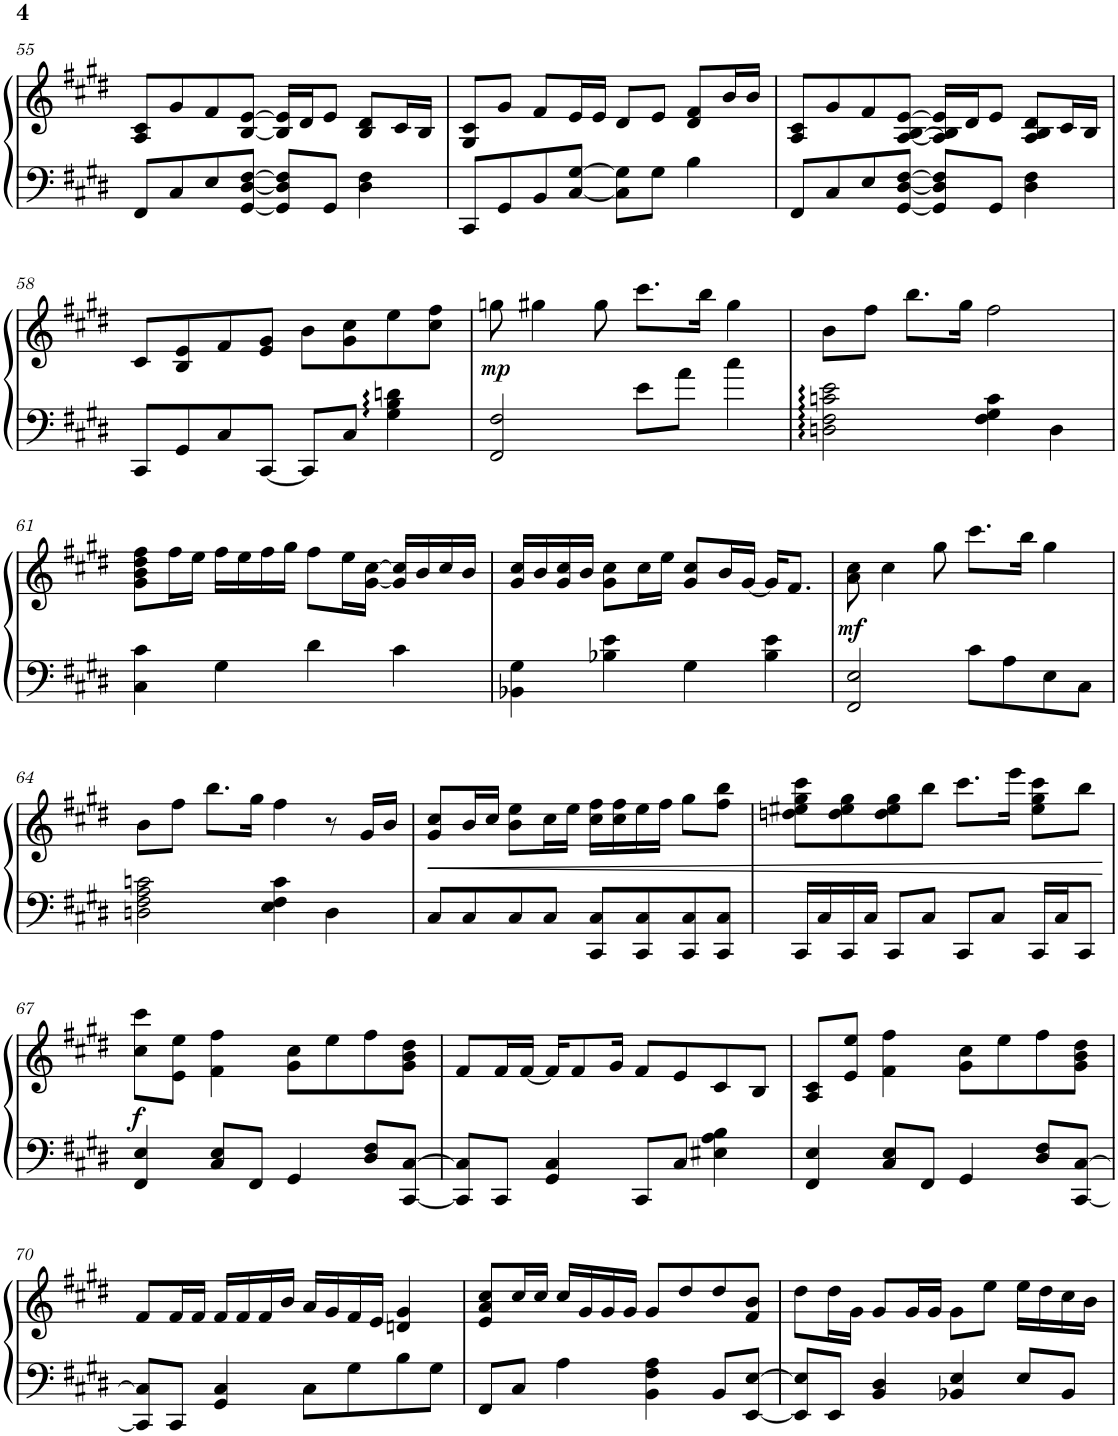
**kern	**kern	**dynam
*part1	*part1	*part1
*staff2	*staff1	*staff1/2
*I"Grand Piano	*	*
*I'Pno.	*	*
!!LO:PB:g=z
*clefF4	*clefG2	*
*k[f#c#g#d#]	*k[f#c#g#d#]	*
*M4/4	*M4/4	*
=55	=55	=55
8FF#/L	8A/ 8c#/L	.
8C#/	8g#/	.
8E/	8f#/	.
[8GG#/ [8D#/ [8F#/J	[8B/ [8e/J	.
8GG#/] 8D#/] 8F#/]L	16B/] 16e/]LL	.
.	16d#/J	.
8GG#/J	8e/J	.
4D#\ 4F#\	8B/ 8d#/L	.
.	16c#/L	.
.	16B/JJ	.
=56	=56	=56
8CC#/L	8G#/ 8c#/L	.
8GG#/	8g#/J	.
8BB/	8f#/L	.
[8C#/ [8G#/J	16e/L	.
.	16e/JJ	.
8C#\] 8G#\]L	8d#/L	.
8G#\J	8e/J	.
4B\	8d#/ 8f#/L	.
.	16b/L	.
.	16b/JJ	.
=57	=57	=57
8FF#/L	8A/ 8c#/L	.
8C#/	8g#/	.
8E/	8f#/	.
[8GG#/ [8D#/ [8F#/J	[8A/ [8B/ [8e/J	.
8GG#/] 8D#/] 8F#/]L	16A/] 16B/] 16e/]LL	.
.	16d#/J	.
8GG#/J	8e/J	.
4D#\ 4F#\	8A/ 8B/ 8d#/L	.
.	16c#/L	.
.	16B/JJ	.
!!LO:LB:g=z
=58	=58	=58
8CC#/L	8c#/L	.
8GG#/	8B/ 8e/	.
8C#/	8f#/	.
[8CC#/J	8e/ 8g#/J	.
8CC#/L]	8b\L	.
8C#/J	8g#\ 8cc#\	.
4G#\ 4B\ 4dn\	8ee\	.
.	8cc#\ 8ff#\J	.
=59	=59	=59
!	!	!LO:DY:b
2FF#/ 2F#/	8ggn\	mp
.	4gg#X\	.
.	8gg#\	.
8e\L	8.ccc#\L	.
8a\J	.	.
.	16bb\Jk	.
4cc#\	4gg#\	.
=60	=60	=60
2Dn\ 2F#\ 2cn\ 2e\	8b\L	.
.	8ff#\J	.
.	8.bb\L	.
.	16gg#\Jk	.
4F#\ 4G#\ 4c\	2ff#\	.
4D\	.	.
!!LO:LB:g=z
=61	=61	=61
4C#\ 4c#\	8g#\ 8b\ 8dd#\ 8ff#\L	.
.	16ff#\L	.
.	16ee\JJ	.
4G#\	16ff#\LL	.
.	16ee\	.
.	16ff#\	.
.	16gg#\JJ	.
4d#\	8ff#\L	.
.	16ee\L	.
.	[16g#\ [16cc#\JJ	.
4c#\	16g#/] 16cc#/]LL	.
.	16b/	.
.	16cc#/	.
.	16b/JJ	.
=62	=62	=62
4BB-X\ 4G#\	16g#/ 16cc#/LL	.
.	16b/	.
.	16g#/ 16cc#/	.
.	16b/JJ	.
4B-X\ 4e\	8g#\ 8cc#\L	.
.	16cc#\L	.
.	16ee\JJ	.
4G#\	8g#/ 8cc#/L	.
.	16b/L	.
.	[16g#/JJ	.
4B-\ 4e\	16g#/KL]	.
.	8.f#/J	.
=63	=63	=63
!	!	!LO:DY:b
2FF#/ 2E/	8a\ 8cc#\	mf
.	4cc#\	.
.	8gg#\	.
8c#\L	8.ccc#\L	.
8A\	.	.
.	16bb\Jk	.
8E\	4gg#\	.
8C#\J	.	.
!!LO:LB:g=z
=64	=64	=64
2Dn\ 2F#\ 2A\ 2cn\	8b\L	.
.	8ff#\J	.
.	8.bb\L	.
.	16gg#\Jk	.
4E\ 4F#\ 4c\	4ff#\	.
4D\	8r	.
.	16g#/LL	.
.	16b/JJ	.
=65	=65	=65
!	!	!LO:HP:b
8C#/L	8g#/ 8cc#/L	<
8C#/	16b/L	.
.	16cc#/JJ	.
8C#/	8b\ 8ee\L	.
8C#/J	16cc#\L	.
.	16ee\JJ	.
8CC#/ 8C#/L	16cc#\ 16ff#\LL	.
.	16cc#\ 16ff#\	.
8CC#/ 8C#/	16ee\	.
.	16ff#\JJ	.
8CC#/ 8C#/	8gg#\L	.
8CC#/ 8C#/J	8ff#\ 8bb\J	.
=66	=66	=66
16CC#/LL	8ddn\ 8ee#X\ 8gg#\ 8ccc#\L	.
16C#/	.	.
16CC#/	8dd\ 8ee#\ 8gg#\	.
16C#/JJ	.	.
8CC#/L	8dd\ 8ee#\ 8gg#\	.
8C#/J	8bb\J	.
8CC#/L	8.ccc#\L	.
8C#/J	.	.
.	16eee\Jk	.
16CC#/LL	8ee#\ 8gg#\ 8ccc#\L	.
16C#/J	.	.
8CC#/J	8bb\J	.
.	.	[
!!LO:LB:g=z
=67	=67	=67
!	!	!LO:DY:b
4FF#/ 4E/	8cc#\ 8ccc#\L	f
.	8e\ 8ee\J	.
8C#/ 8E/L	4f#\ 4ff#\	.
8FF#/J	.	.
4GG#/	8g#\ 8cc#\L	.
.	8ee\	.
8D#/ 8F#/L	8ff#\	.
[8CC#/ [8C#/J	8g#\ 8b\ 8dd#\J	.
=68	=68	=68
8CC#/] 8C#/]L	8f#/L	.
8CC#/J	16f#/L	.
.	[16f#/JJ	.
4GG#/ 4C#/	16f#/KL]	.
.	8f#/	.
.	16g#/Jk	.
8CC#/L	8f#/L	.
8C#/J	8e/	.
4E#X\ 4A\ 4B\	8c#/	.
.	8B/J	.
=69	=69	=69
4FF#/ 4E/	8A/ 8c#/L	.
.	8e/ 8ee/J	.
8C#/ 8E/L	4f#\ 4ff#\	.
8FF#/J	.	.
4GG#/	8g#\ 8cc#\L	.
.	8ee\	.
8D#/ 8F#/L	8ff#\	.
[8CC#/ [8C#/J	8g#\ 8b\ 8dd#\J	.
!!LO:LB:g=z
=70	=70	=70
8CC#/] 8C#/]L	8f#/L	.
8CC#/J	16f#/L	.
.	16f#/JJ	.
4GG#/ 4C#/	16f#/LL	.
.	16f#/	.
.	16f#/	.
.	16b/JJ	.
8C#\L	16a/LL	.
.	16g#/	.
8G#\	16f#/	.
.	16e/JJ	.
8B\	4dn/ 4g#/	.
8G#\J	.	.
=71	=71	=71
8FF#/L	8e/ 8a/ 8cc#/L	.
8C#/J	16cc#/L	.
.	16cc#/JJ	.
4A\	16cc#/LL	.
.	16g#/	.
.	16g#/	.
.	16g#/JJ	.
4BB\ 4F#\ 4A\	8g#/L	.
.	8dd#/	.
8BB/L	8dd#/	.
[8EE/ [8E/J	8f#/ 8b/J	.
=72	=72	=72
8EE/] 8E/]L	8dd#\L	.
8EE/J	16dd#\L	.
.	16g#\JJ	.
4BB/ 4D#/	8g#/L	.
.	16g#/L	.
.	16g#/JJ	.
4BB-X/ 4E/	8g#\L	.
.	8ee\J	.
8E/L	16ee\LL	.
.	16dd#\	.
8BB-/J	16cc#\	.
.	16b\JJ	.
=	=	=
*-	*-	*-
